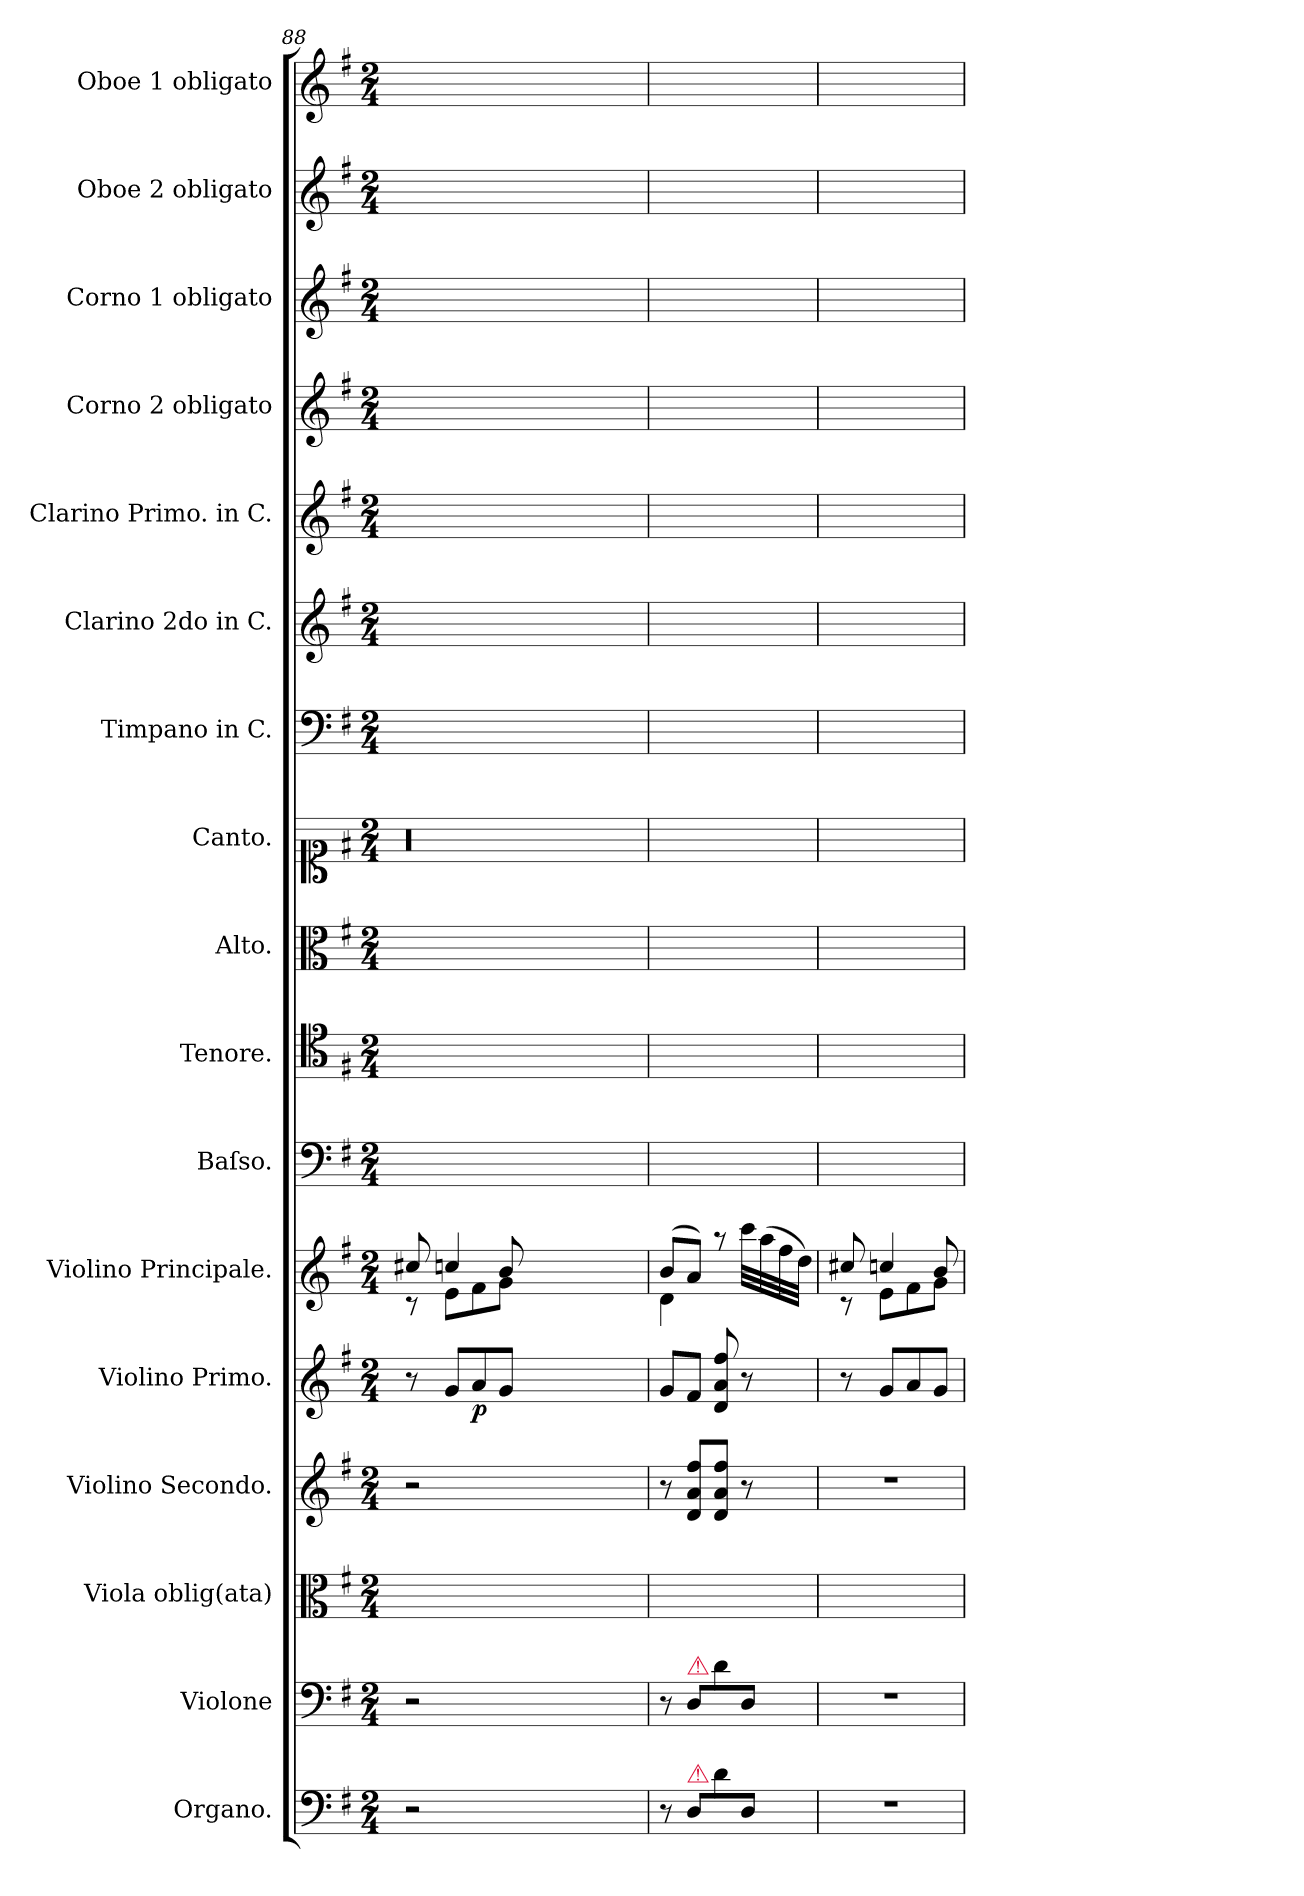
**kern	**kern	**kern	**kern	**kern	**dynam	**kern	**kern	**kern	**kern	**kern	**kern	**kern	**kern	**kern	**kern	**kern	**kern
*part17	*part16	*part15	*part14	*part13	*part13	*part12	*part11	*part10	*part9	*part8	*part7	*part6	*part5	*part4	*part3	*part2	*part1
*staff17	*staff16	*staff15	*staff14	*staff13	*staff13	*staff12	*staff11	*staff10	*staff9	*staff8	*staff7	*staff6	*staff5	*staff4	*staff3	*staff2	*staff1
*I"Organo.	*I"Violone	*I"Viola oblig(ata)	*I"Violino Secondo.	*I"Violino Primo.	*	*I"Violino Principale.	*I"Baſso.	*I"Tenore.	*I"Alto.	*I"Canto.	*I"Timpano in C.	*I"Clarino 2do in C.	*I"Clarino Primo. in C.	*I"Corno 2 obligato	*I"Corno 1 obligato	*I"Oboe 2 obligato	*I"Oboe 1 obligato
*I'Org.	*I'Vlne	*I'Vla.	*	*I'Vn I	*	*I'Vln. Princ.	*I'B.	*I'T.	*I'A.	*I'C.	*I'Timp.	*I'Clno 2 in C.	*I'Clno 1 in C	*I'[C. 2 obl.]	*I'[C. 1 obl.]	*I'[Ob. 2]	*I'[Ob. 1]
*clefF4	*clefF4	*clefC3	*clefG2	*clefG2	*	*clefG2	*clefF4	*clefC4	*clefC3	*clefC1	*clefF4	*clefG2	*clefG2	*clefG2	*clefG2	*clefG2	*clefG2
*k[f#]	*k[f#]	*k[f#]	*k[f#]	*k[f#]	*	*k[f#]	*k[f#]	*k[f#]	*k[f#]	*k[f#]	*k[f#]	*k[f#]	*k[f#]	*k[f#]	*k[f#]	*k[f#]	*k[f#]
*G:	*G:	*G:	*G:	*G:	*	*G:	*G:	*G:	*G:	*G:	*G:	*G:	*G:	*G:	*G:	*G:	*G:
*M2/4	*M2/4	*M2/4	*M2/4	*M2/4	*	*M2/4	*M2/4	*M2/4	*M2/4	*M2/4	*M2/4	*M2/4	*M2/4	*M2/4	*M2/4	*M2/4	*M2/4
=88	=88	=88	=88	=88	=88	=88	=88	=88	=88	=88	=88	=88	=88	=88	=88	=88	=88
*	*	*	*	*	*	*^	*	*	*	*	*	*	*	*	*	*	*
!	!	!	!	!	!	!	!	!	!	!	!LO:N:vis=00	!	!	!	!	!	!	!
2r	2r	2ryy	2r	8r	.	8cc#X/	8rc	2ryy	2ryy	2ryy	0r	2ryy	2ryy	2ryy	2ryy	2ryy	2ryy	2ryy
.	.	.	.	8g/L	.	4ccn/	8e\L	.	.	.	.	.	.	.	.	.	.	.
.	.	.	.	8a/	p	.	8f#\	.	.	.	.	.	.	.	.	.	.	.
.	.	.	.	8g/J	.	8b/	8g\J	.	.	.	.	.	.	.	.	.	.	.
1.ryy	1.ryy	1.ryy	1.ryy	1.ryy	.	1.ryy	1.ryy	1.ryy	1.ryy	1.ryy	.	1.ryy	1.ryy	1.ryy	1.ryy	1.ryy	1.ryy	1.ryy
=89	=89	=89	=89	=89	=89	=89	=89	=89	=89	=89	=89	=89	=89	=89	=89	=89	=89	=89
8r	8r	2ryy	8r	8g/L	.	(<8b/L	4d\	2ryy	2ryy	2ryy	2ryy	2ryy	2ryy	2ryy	2ryy	2ryy	2ryy	2ryy
!	!LO:TX:a:color=crimson:t=⚠	!	!	!	!	!	!	!	!	!	!	!	!	!	!	!	!	!
!LO:TX:a:color=crimson:t=⚠	!	!	!	!	!	!	!	!	!	!	!	!	!	!	!	!	!	!
8D/L	8D/L	.	8d/ 8a/ 8ff#/L	8f#/J	.	8a/J)	.	.	.	.	.	.	.	.	.	.	.	.
8d\	8d\	.	8d/ 8a/ 8ff#/J	8d/ 8a/ 8ff#/	.	8raa	4ryy	.	.	.	.	.	.	.	.	.	.	.
8D/J	8D/J	.	8r	8r	.	32ccc\LLL	.	.	.	.	.	.	.	.	.	.	.	.
.	.	.	.	.	.	(32aa\	.	.	.	.	.	.	.	.	.	.	.	.
.	.	.	.	.	.	32ff#\	.	.	.	.	.	.	.	.	.	.	.	.
.	.	.	.	.	.	32dd\JJJ)	.	.	.	.	.	.	.	.	.	.	.	.
=90	=90	=90	=90	=90	=90	=90	=90	=90	=90	=90	=90	=90	=90	=90	=90	=90	=90	=90
2r	2r	2ryy	2r	8r	.	8cc#X/	8rc	2ryy	2ryy	2ryy	2ryy	2ryy	2ryy	2ryy	2ryy	2ryy	2ryy	2ryy
.	.	.	.	8g/L	.	4ccn/	8e\L	.	.	.	.	.	.	.	.	.	.	.
.	.	.	.	8a/	.	.	8f#\	.	.	.	.	.	.	.	.	.	.	.
.	.	.	.	8g/J	.	8b/	8g\J	.	.	.	.	.	.	.	.	.	.	.
*	*	*	*	*	*	*v	*v	*	*	*	*	*	*	*	*	*	*	*
=	=	=	=	=	=	=	=	=	=	=	=	=	=	=	=	=	=
*-	*-	*-	*-	*-	*-	*-	*-	*-	*-	*-	*-	*-	*-	*-	*-	*-	*-
